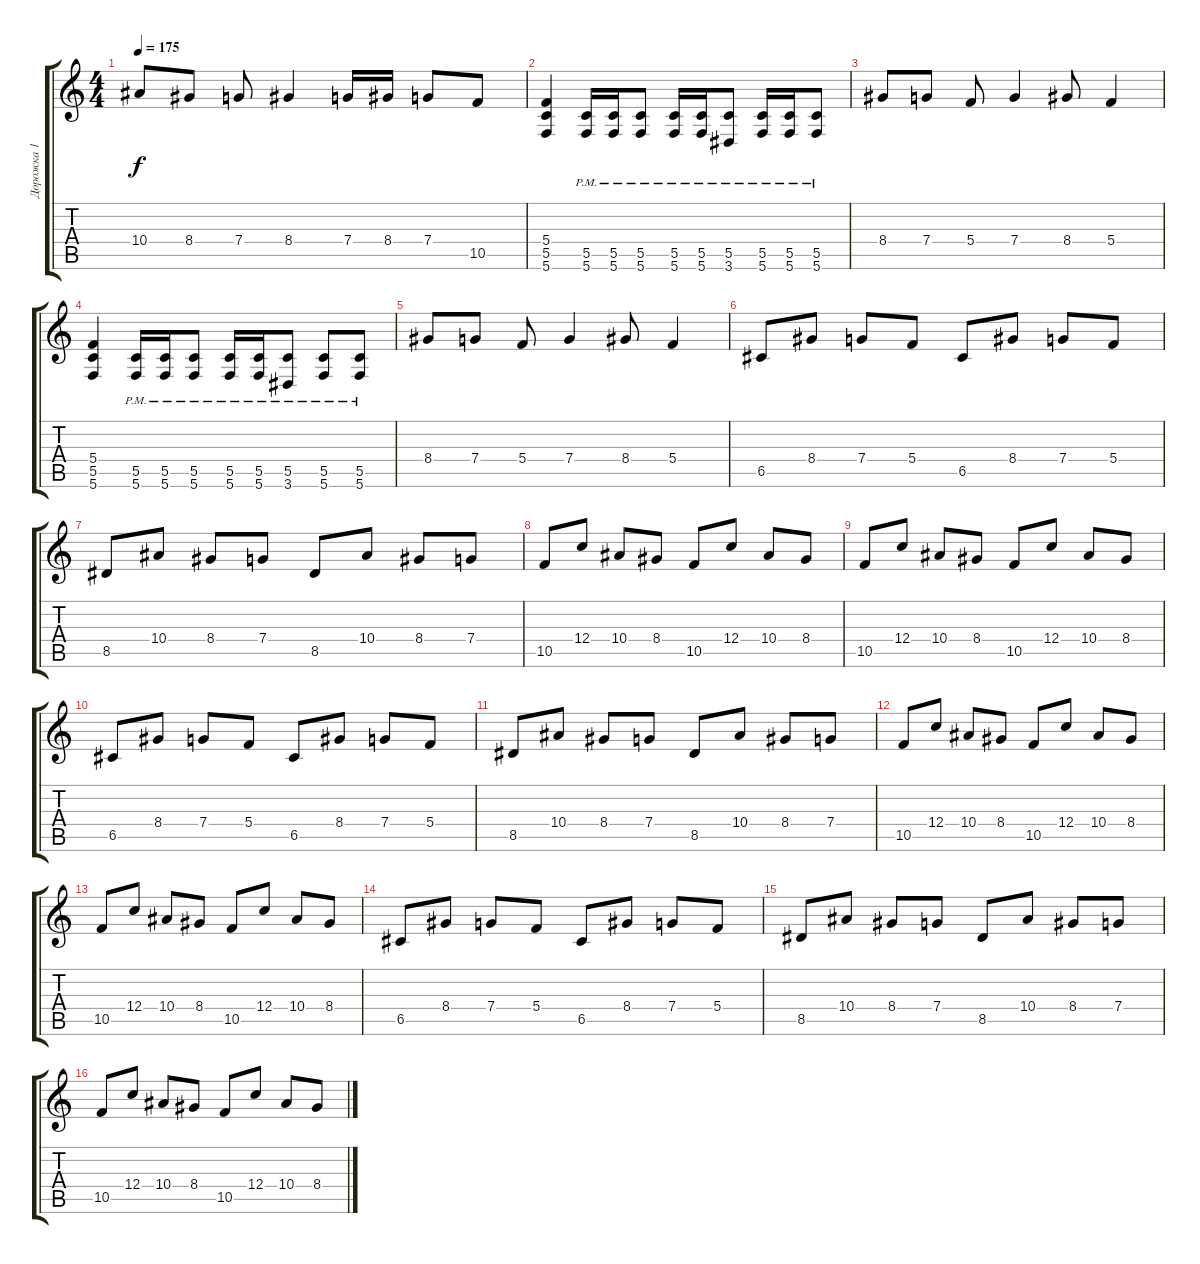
\track ("Дорожка 1" "Дорожка 1") {instrument overdrivenguitar}
\staff {score tabs}
\tuning (D4 A3 F3 C3 G2 C2) {hide}
\ts (4 4)
\tempo 175
\clef g2
\ks c
10.4.8{dy f} 8.4.8 7.4.8 8.4.4 7.4.16 8.4.16 7.4.8 10.5.8 |
(5.4 5.5 5.6).4 (5.5{pm} 5.6{pm}).16 (5.5{pm} 5.6{pm}).16 (5.5{pm} 5.6{pm}).8 (5.5{pm} 5.6{pm}).16 (5.5{pm} 5.6{pm}).16 (5.5{pm} 3.6{pm}).8 (5.5{pm} 5.6{pm}).16 (5.5{pm} 5.6{pm}).16 (5.5{pm} 5.6{pm}).8 |
8.4.8 7.4.8 5.4.8 7.4.4 8.4.8 5.4.4 |
(5.4 5.5 5.6).4 (5.5{pm} 5.6{pm}).16 (5.5{pm} 5.6{pm}).16 (5.5{pm} 5.6{pm}).8 (5.5{pm} 5.6{pm}).16 (5.5{pm} 5.6{pm}).16 (5.5{pm} 3.6{pm}).8 (5.5{pm} 5.6{pm}).8 (5.5{pm} 5.6{pm}).8 |
8.4.8 7.4.8 5.4.8 7.4.4 8.4.8 5.4.4 |
6.5.8 8.4.8 7.4.8 5.4.8 6.5.8 8.4.8 7.4.8 5.4.8 |
8.5.8 10.4.8 8.4.8 7.4.8 8.5.8 10.4.8 8.4.8 7.4.8 |
10.5.8 12.4.8 10.4.8 8.4.8 10.5.8 12.4.8 10.4.8 8.4.8 |
10.5.8 12.4.8 10.4.8 8.4.8 10.5.8 12.4.8 10.4.8 8.4.8 |
6.5.8 8.4.8 7.4.8 5.4.8 6.5.8 8.4.8 7.4.8 5.4.8 |
8.5.8 10.4.8 8.4.8 7.4.8 8.5.8 10.4.8 8.4.8 7.4.8 |
10.5.8 12.4.8 10.4.8 8.4.8 10.5.8 12.4.8 10.4.8 8.4.8 |
10.5.8 12.4.8 10.4.8 8.4.8 10.5.8 12.4.8 10.4.8 8.4.8 |
6.5.8 8.4.8 7.4.8 5.4.8 6.5.8 8.4.8 7.4.8 5.4.8 |
8.5.8 10.4.8 8.4.8 7.4.8 8.5.8 10.4.8 8.4.8 7.4.8 |
10.5.8 12.4.8 10.4.8 8.4.8 10.5.8 12.4.8 10.4.8 8.4.8
